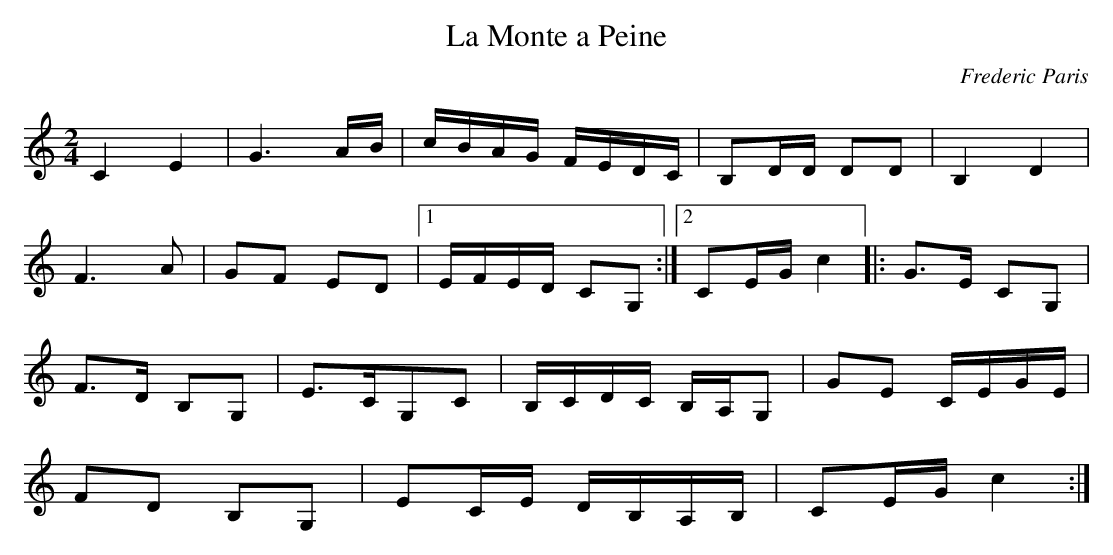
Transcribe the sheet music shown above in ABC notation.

X:1
T:La Monte a Peine
C:Frederic Paris
L:1/8
M:2/4
K:C
C2E2 | G3A/B/ | c/B/A/G/ F/E/D/C/ | B,D/D/ DD | B,2D2 |
F3A | GF ED |1 E/F/E/D/ CG, :|2 CE/G/ c2 |: G>E CG, |
F>D B,G, | E>CG,C | B,/C/D/C/ B,/A,/G, | GE C/E/G/E/ |
FD B,G, | EC/E/ D/B,/A,/B,/ | CE/G/ c2 :|
